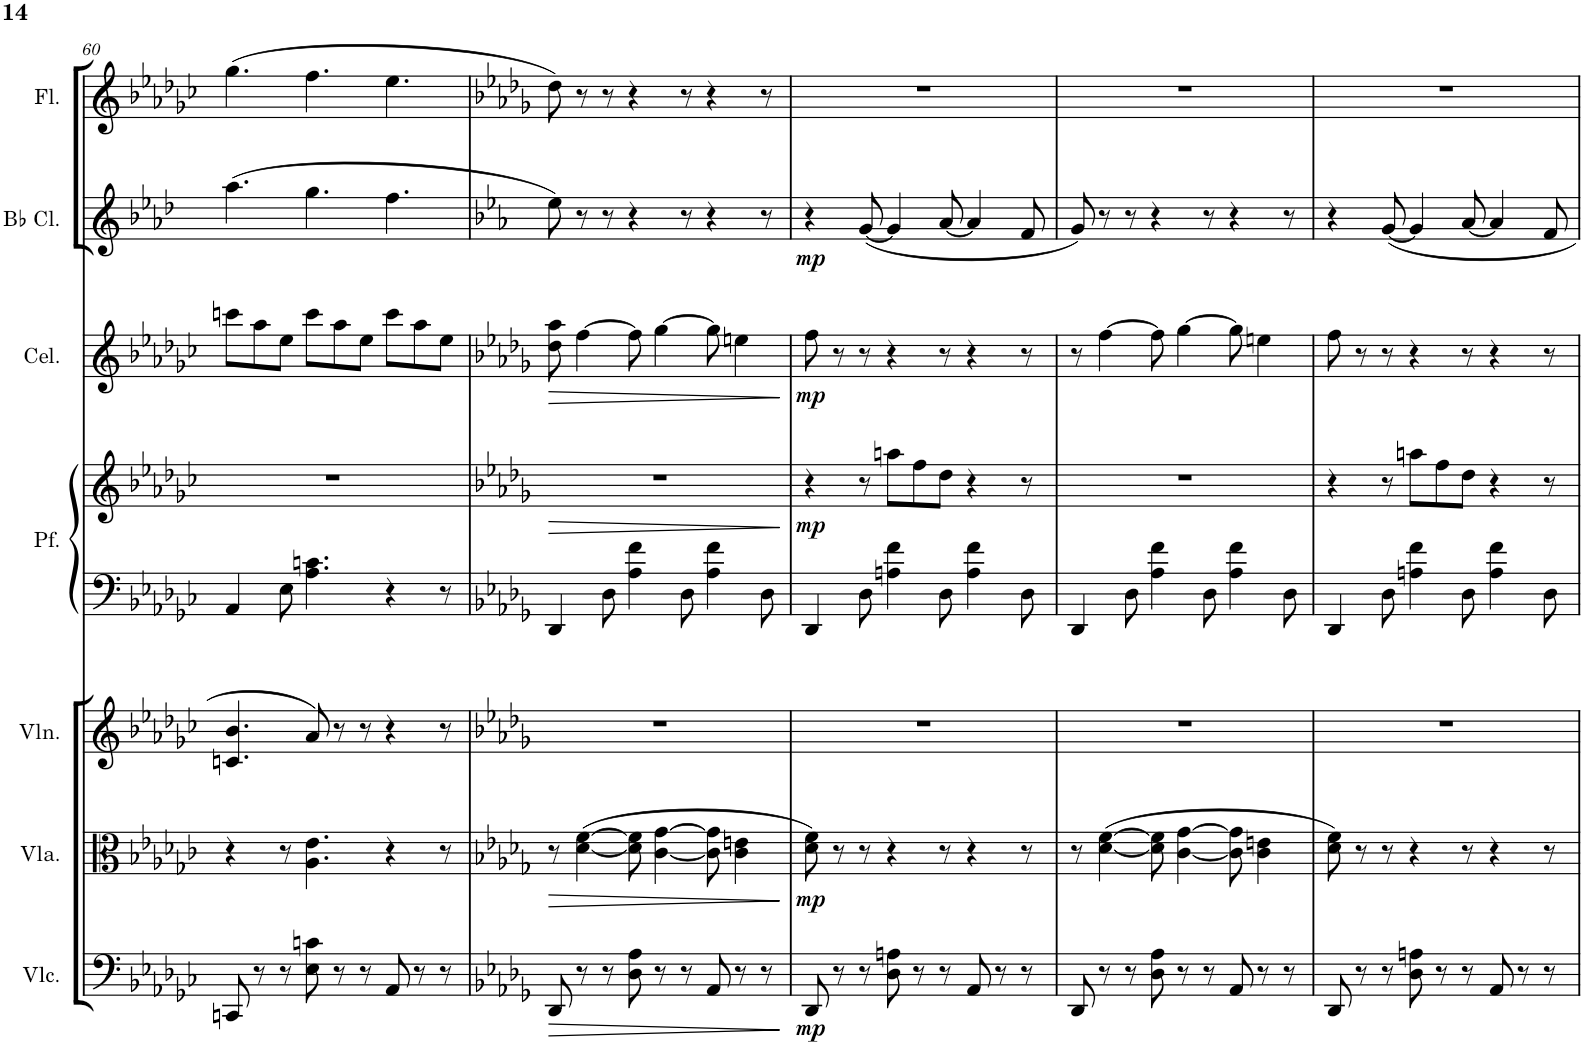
**kern	**dynam	**kern	**dynam	**kern	**kern	**kern	**dynam	**kern	**dynam	**kern	**dynam	**kern
*part7	*part7	*part6	*part6	*part5	*part4	*part4	*part4	*part3	*part3	*part2	*part2	*part1
*staff8	*staff8	*staff7	*staff7	*staff6	*staff5	*staff4	*staff4/5	*staff3	*staff3	*staff2	*staff2	*staff1
*I"Violoncellos	*	*I"Violas	*	*I"Violins	*I"Pianoforte	*	*	*I"Celeste / Musical Box	*	*I"2 Bb Clarinets	*	*I"2 Flutes
*I'Vlc.	*	*I'Vla.	*	*I'Vln.	*I'Pf.	*	*	*I'Cel.	*	*I'Bb Cl.	*	*I'Fl.
!!LO:PB:g=z
*clefF4	*	*clefC3	*	*clefG2	*clefF4	*clefG2	*	*clefG2	*	*clefG2	*	*clefG2
*	*	*	*	*	*	*	*	*Trd-7c-12	*	*Trd1c2	*	*
*k[b-e-a-d-g-c-]	*	*k[b-e-a-d-g-c-]	*	*k[b-e-a-d-g-c-]	*k[b-e-a-d-g-c-]	*k[b-e-a-d-g-c-]	*	*k[b-e-a-d-g-c-]	*	*k[b-e-a-d-]	*	*k[b-e-a-d-g-c-]
*M9/8	*	*M9/8	*	*M9/8	*M9/8	*M9/8	*	*M9/8	*	*M9/8	*	*M9/8
=60	=60	=60	=60	=60	=60	=60	=60	=60	=60	=60	=60	=60
8CCn/	.	4r	.	4.cn/ 4.b-/	4AA-/	8%9r	.	8cccn\L	.	(4.aa-\	.	(4.gg-\
8r	.	.	.	.	.	.	.	8aa-\	.	.	.	.
8r	.	8r	.	.	8E-\	.	.	8ee-\J	.	.	.	.
8E-\ 8cn\	.	4.A-\ 4.e-\	.	8a-/	4.A-\ 4.cn\	.	.	8ccc\L	.	4.gg\	.	4.ff\
8r	.	.	.	8r	.	.	.	8aa-\	.	.	.	.
8r	.	.	.	8r	.	.	.	8ee-\J	.	.	.	.
8AA-/	.	4r	.	4r	4r	.	.	8ccc\L	.	4.ff\	.	4.ee-\
8r	.	.	.	.	.	.	.	8aa-\	.	.	.	.
8r	.	8r	.	8r	8r	.	.	8ee-\J	.	.	.	.
=61	=61	=61	=61	=61	=61	=61	=61	=61	=61	=61	=61	=61
*k[b-e-a-d-g-]	*	*k[b-e-a-d-g-]	*	*k[b-e-a-d-g-]	*k[b-e-a-d-g-]	*k[b-e-a-d-g-]	*	*k[b-e-a-d-g-]	*	*k[b-e-a-]	*	*k[b-e-a-d-g-]
!	!LO:HP:b	!	!LO:HP:b	!	!	!	!LO:HP:b	!	!LO:HP:b	!	!	!
8DD-/	>	8r	>	8%9r	4DD-/	8%9r	>	8dd-\ 8aa-\	>	8ee-\)	.	8dd-\)
8r	.	([4d-\ [4f\	.	.	.	.	.	[4ff\	.	8r	.	8r
8r	.	.	.	.	8D-\	.	.	.	.	8r	.	8r
8D-\ 8A-\	.	8d-\] 8f\]	.	.	4A-\ 4f\	.	.	8ff\]	.	4r	.	4r
8r	.	[4c\ [4g-\	.	.	.	.	.	[4gg-\	.	.	.	.
8r	.	.	.	.	8D-\	.	.	.	.	8r	.	8r
8AA-/	.	8c\] 8g-\]	.	.	4A-\ 4f\	.	.	8gg-\]	.	4r	.	4r
8r	.	4c\ 4en\	.	.	.	.	.	4een\	.	.	.	.
8r	.	.	.	.	8D-\	.	.	.	.	8r	.	8r
.	]	.	]	.	.	.	]	.	]	.	.	.
=62	=62	=62	=62	=62	=62	=62	=62	=62	=62	=62	=62	=62
!	!LO:DY:b	!	!LO:DY:b	!	!	!	!LO:DY:b	!	!LO:DY:b	!	!LO:DY:b	!
8DD-/	mp	8d-\ 8f\)	mp	8%9r	4DD-/	4r	mp	8ff\	mp	4r	mp	8%9r
8r	.	8r	.	.	.	.	.	8r	.	.	.	.
8r	.	8r	.	.	8D-\	8r	.	8r	.	([8g/	.	.
8D-\ 8An\	.	4r	.	.	4An\ 4f\	8aan\L	.	4r	.	4g/]	.	.
8r	.	.	.	.	.	8ff\	.	.	.	.	.	.
8r	.	8r	.	.	8D-\	8dd-\J	.	8r	.	[8a-/	.	.
8AA-/	.	4r	.	.	4A\ 4f\	4r	.	4r	.	4a-/]	.	.
8r	.	.	.	.	.	.	.	.	.	.	.	.
8r	.	8r	.	.	8D-\	8r	.	8r	.	8f/	.	.
=63	=63	=63	=63	=63	=63	=63	=63	=63	=63	=63	=63	=63
8DD-/	.	8r	.	8%9r	4DD-/	8%9r	.	8r	.	8g/)	.	8%9r
8r	.	([4d-\ [4f\	.	.	.	.	.	[4ff\	.	8r	.	.
8r	.	.	.	.	8D-\	.	.	.	.	8r	.	.
8D-\ 8A-\	.	8d-\] 8f\]	.	.	4A-\ 4f\	.	.	8ff\]	.	4r	.	.
8r	.	[4c\ [4g-\	.	.	.	.	.	[4gg-\	.	.	.	.
8r	.	.	.	.	8D-\	.	.	.	.	8r	.	.
8AA-/	.	8c\] 8g-\]	.	.	4A-\ 4f\	.	.	8gg-\]	.	4r	.	.
8r	.	4c\ 4en\	.	.	.	.	.	4een\	.	.	.	.
8r	.	.	.	.	8D-\	.	.	.	.	8r	.	.
=64	=64	=64	=64	=64	=64	=64	=64	=64	=64	=64	=64	=64
8DD-/	.	8d-\ 8f\)	.	8%9r	4DD-/	4r	.	8ff\	.	4r	.	8%9r
8r	.	8r	.	.	.	.	.	8r	.	.	.	.
8r	.	8r	.	.	8D-\	8r	.	8r	.	[8g/	.	.
8D-\ 8An\	.	4r	.	.	4An\ 4f\	8aan\L	.	4r	.	4g/]	.	.
8r	.	.	.	.	.	8ff\	.	.	.	.	.	.
8r	.	8r	.	.	8D-\	8dd-\J	.	8r	.	[8a-/	.	.
8AA-/	.	4r	.	.	4A\ 4f\	4r	.	4r	.	4a-/]	.	.
8r	.	.	.	.	.	.	.	.	.	.	.	.
8r	.	8r	.	.	8D-\	8r	.	8r	.	8f/	.	.
=	=	=	=	=	=	=	=	=	=	=	=	=
*-	*-	*-	*-	*-	*-	*-	*-	*-	*-	*-	*-	*-
